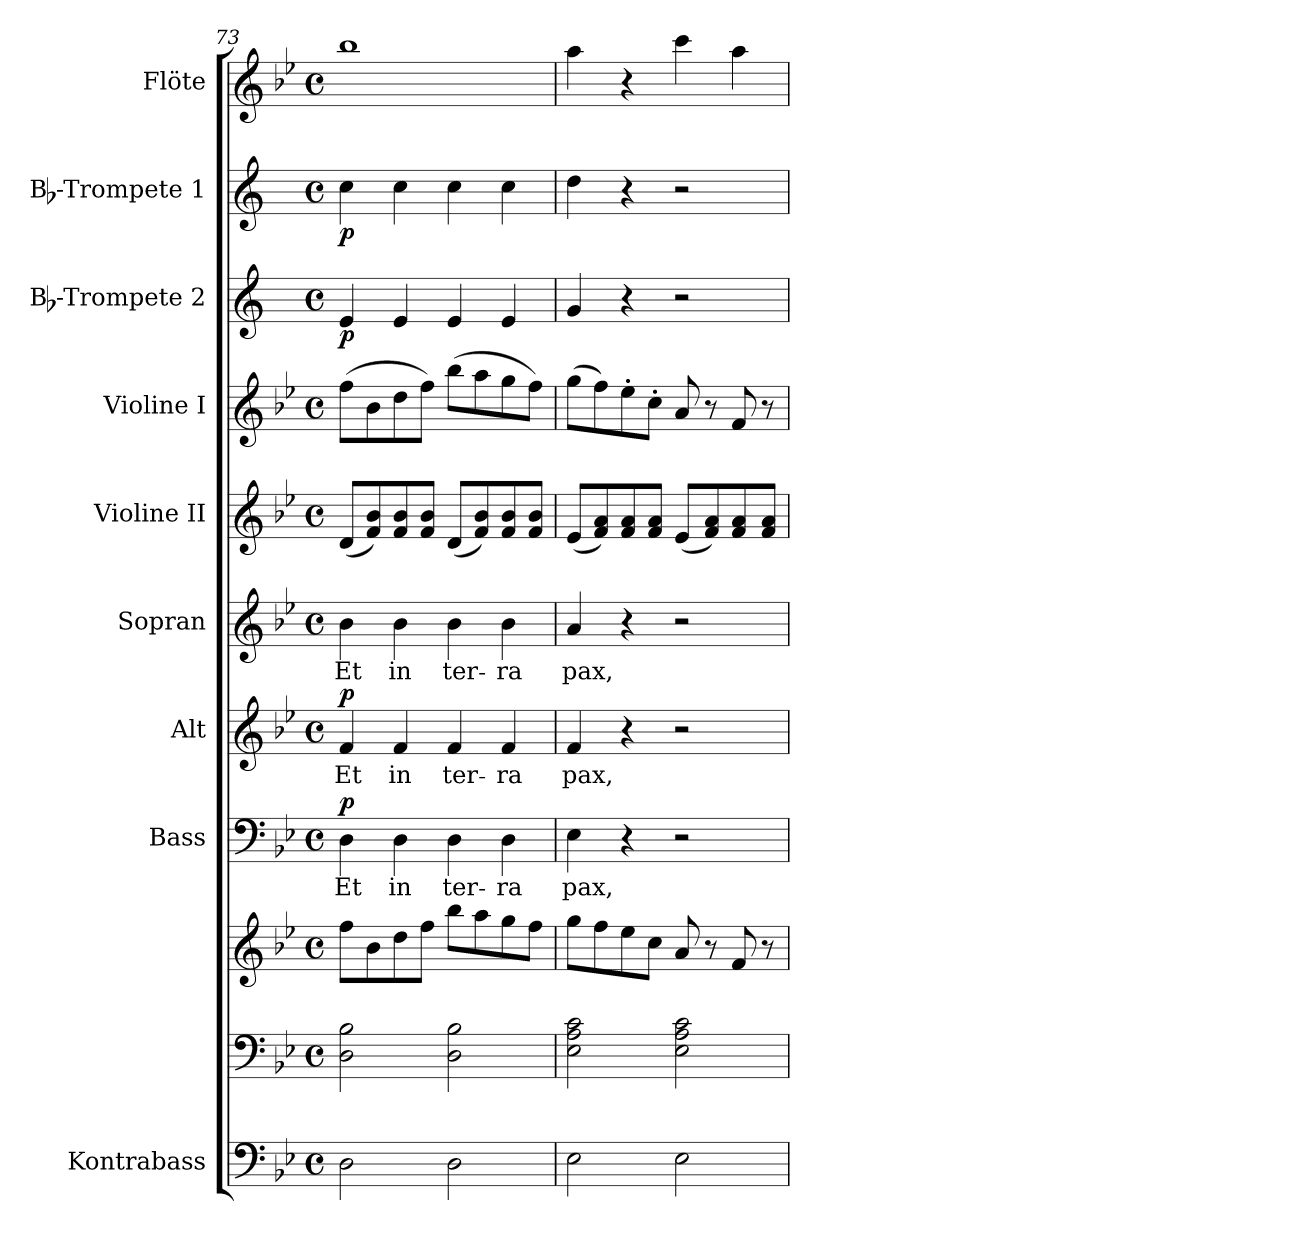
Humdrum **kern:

**kern	**kern	**kern	**kern	**text	**dynam	**kern	**text	**dynam	**kern	**text	**kern	**kern	**kern	**dynam	**kern	**dynam	**kern
*part10	*part9	*part9	*part8	*part8	*part8	*part7	*part7	*part7	*part6	*part6	*part5	*part4	*part3	*part3	*part2	*part2	*part1
*staff11	*staff10	*staff9	*staff8	*staff8	*staff8	*staff7	*staff7	*staff7	*staff6	*staff6	*staff5	*staff4	*staff3	*staff3	*staff2	*staff2	*staff1
*I"Kontrabass	*	*	*I"Bass	*	*	*I"Alt	*	*	*I"Sopran	*	*I"Violine II	*I"Violine I	*I"Bb-Trompete 2	*	*I"Bb-Trompete 1	*	*I"Flöte
*I'Kb.	*	*	*I'B.	*	*	*I'A.	*	*	*I'S.	*	*I'Vl. II	*I'Vl. I	*I'Bb Trp. 2	*	*I'Bb Trp. 1	*	*I'Fl.
!!LO:PB:g=z
*clefF4	*clefF4	*clefG2	*clefF4	*	*	*clefG2	*	*	*clefG2	*	*clefG2	*clefG2	*clefG2	*	*clefG2	*	*clefG2
*ITrd7c12	*	*	*	*	*	*	*	*	*	*	*	*	*ITrd1c2	*	*ITrd1c2	*	*
*k[b-e-]	*k[b-e-]	*k[b-e-]	*k[b-e-]	*	*	*k[b-e-]	*	*	*k[b-e-]	*	*k[b-e-]	*k[b-e-]	*k[b-e-]	*	*k[b-e-]	*	*k[b-e-]
*B-:	*B-:	*B-:	*B-:	*	*	*B-:	*	*	*B-:	*	*B-:	*B-:	*B-:	*	*B-:	*	*B-:
*M4/4	*M4/4	*M4/4	*M4/4	*	*	*M4/4	*	*	*M4/4	*	*M4/4	*M4/4	*M4/4	*	*M4/4	*	*M4/4
*met(c)	*met(c)	*met(c)	*met(c)	*	*	*met(c)	*	*	*met(c)	*	*met(c)	*met(c)	*met(c)	*	*met(c)	*	*met(c)
=73	=73	=73	=73	=73	=73	=73	=73	=73	=73	=73	=73	=73	=73	=73	=73	=73	=73
!	!	!	!	!LO:LY:b	!LO:DY:a	!	!LO:LY:b	!LO:DY:a	!	!LO:LY:b	!	!	!	!LO:DY:b	!	!LO:DY:b	!
2DD\	2D\ 2B-\	8ff\L	4D\	Et	p	4f/	Et	p	4b-\	Et	(<8d/L	(>8ff\L	4d/	p	4b-\	p	1bb-
.	.	8b-\	.	.	.	.	.	.	.	.	8f/ 8b-/)	8b-\	.	.	.	.	.
!	!	!	!	!LO:LY:b	!	!	!LO:LY:b	!	!	!LO:LY:b	!	!	!	!	!	!	!
.	.	8dd\	4D\	in	.	4f/	in	.	4b-\	in	8f/ 8b-/	8dd\	4d/	.	4b-\	.	.
.	.	8ff\J	.	.	.	.	.	.	.	.	8f/ 8b-/J	8ff\J)	.	.	.	.	.
!	!	!	!	!LO:LY:b	!	!	!LO:LY:b	!	!	!LO:LY:b	!	!	!	!	!	!	!
2DD\	2D\ 2B-\	8bb-\L	4D\	ter-	.	4f/	ter-	.	4b-\	ter-	(<8d/L	(>8bb-\L	4d/	.	4b-\	.	.
.	.	8aa\	.	.	.	.	.	.	.	.	8f/ 8b-/)	8aa\	.	.	.	.	.
!	!	!	!	!LO:LY:b	!	!	!LO:LY:b	!	!	!LO:LY:b	!	!	!	!	!	!	!
.	.	8gg\	4D\	-ra	.	4f/	-ra	.	4b-\	-ra	8f/ 8b-/	8gg\	4d/	.	4b-\	.	.
.	.	8ff\J	.	.	.	.	.	.	.	.	8f/ 8b-/J	8ff\J)	.	.	.	.	.
=74	=74	=74	=74	=74	=74	=74	=74	=74	=74	=74	=74	=74	=74	=74	=74	=74	=74
!	!	!	!	!LO:LY:b	!	!	!LO:LY:b	!	!	!LO:LY:b	!	!	!	!	!	!	!
2EE-\	2E-\ 2A\ 2c\	8gg\L	4E-\	pax,	.	4f/	pax,	.	4a/	pax,	(<8e-/L	(>8gg\L	4f/	.	4cc\	.	4aa\
.	.	8ff\	.	.	.	.	.	.	.	.	8f/ 8a/)	8ff\)	.	.	.	.	.
.	.	8ee-\	4r	.	.	4r	.	.	4r	.	8f/ 8a/	8ee-'>\	4r	.	4r	.	4r
.	.	8cc\J	.	.	.	.	.	.	.	.	8f/ 8a/J	8cc'>\J	.	.	.	.	.
2EE-\	2E-\ 2A\ 2c\	8a/	2r	.	.	2r	.	.	2r	.	(<8e-/L	8a/	2r	.	2r	.	4ccc\
.	.	8r	.	.	.	.	.	.	.	.	8f/ 8a/)	8r	.	.	.	.	.
.	.	8f/	.	.	.	.	.	.	.	.	8f/ 8a/	8f/	.	.	.	.	4aa\
.	.	8r	.	.	.	.	.	.	.	.	8f/ 8a/J	8r	.	.	.	.	.
=	=	=	=	=	=	=	=	=	=	=	=	=	=	=	=	=	=
*-	*-	*-	*-	*-	*-	*-	*-	*-	*-	*-	*-	*-	*-	*-	*-	*-	*-
